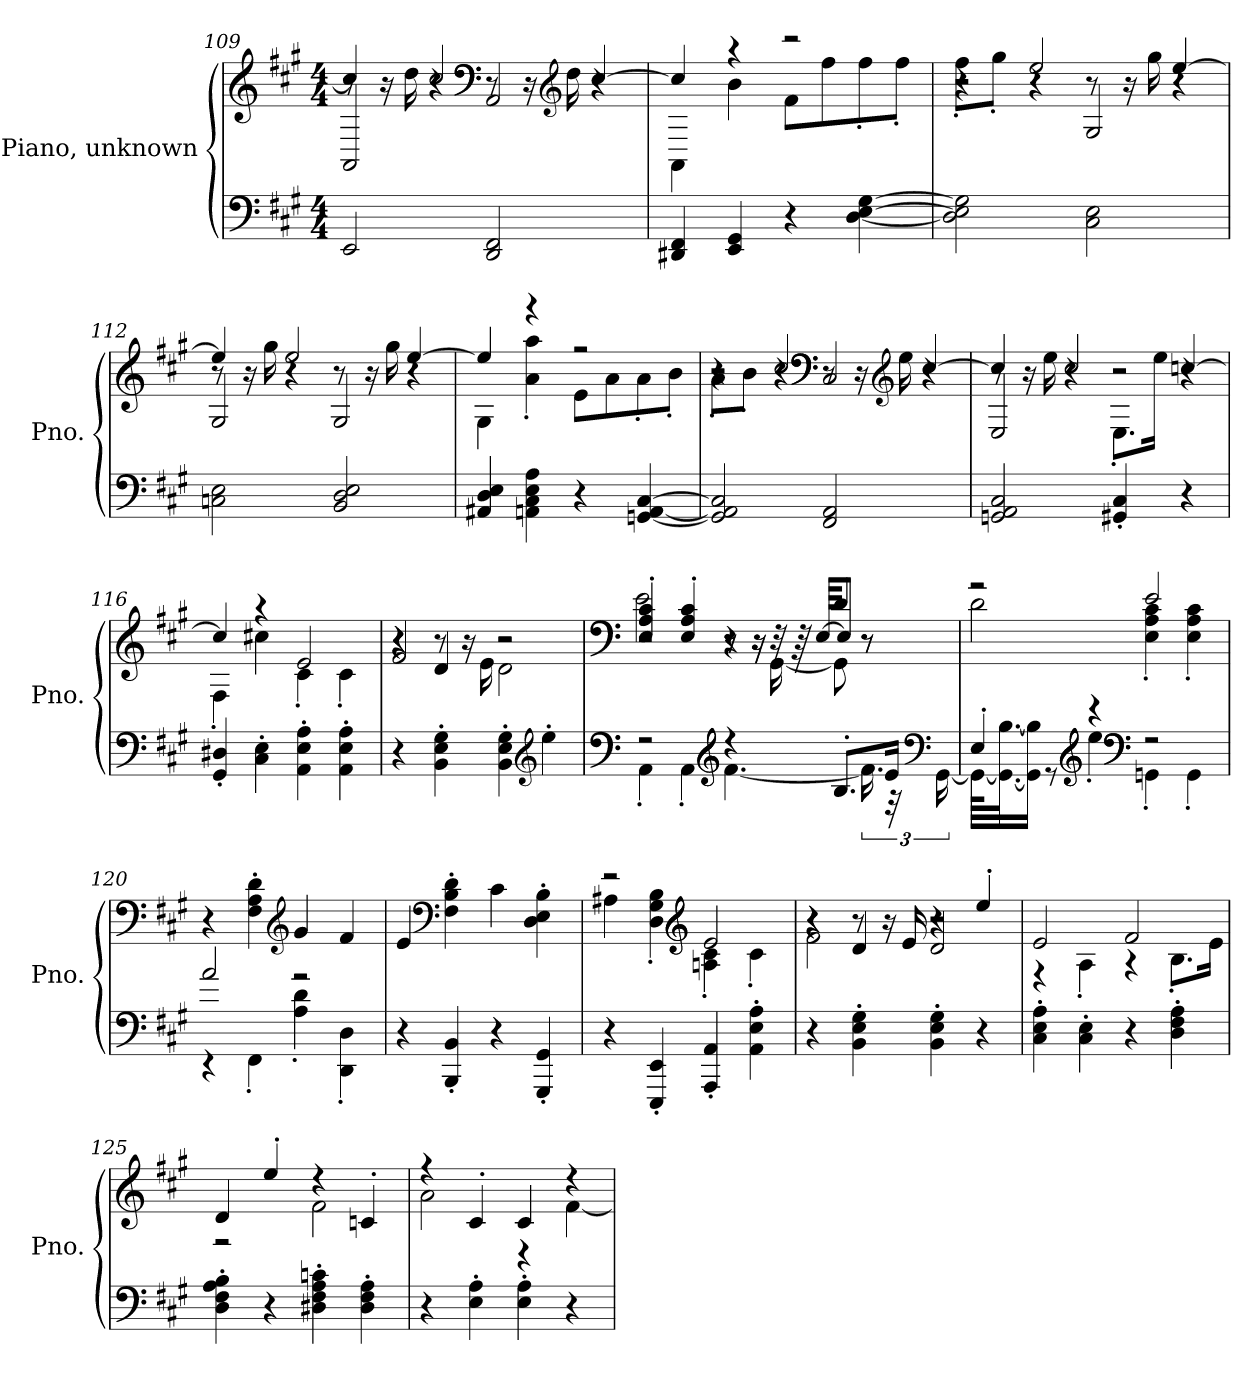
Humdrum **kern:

**kern	**kern
*part1	*part1
*staff2	*staff1
*I"Piano, unknown	*
*I'Pno.	*
!!LO:LB:g=z
*clefF4	*clefG2
*k[f#c#g#]	*k[f#c#g#]
*M4/4	*M4/4
=109	=109
*	*^
*	*	*^
2EE/	4cc#/]	8r	2AA/
.	.	16r	.
.	.	16dd\	.
.	2cc#/	4r	.
*	*clefF4	*	*
2DD/ 2FF#/	.	8r	2AA/
.	.	16r	.
*	*clefG2	*	*
.	.	16dd\	.
.	[4cc#/	4r	.
*	*	*v	*v
=110	=110	=110
4DD#X/ 4FF#/	4cc#/]	4AA\
4EE/ 4GG#/	4r	4b\
4r	2r	8f#\L
.	.	8ff#\
[4D\ [4E\ [4G#\	.	8ff#'\
.	.	8ff#'\J
=111	=111	=111
*	*	*^
2D\] 2E\] 2G#\]	4r	8ff#'\L	2r
.	.	8gg#'\J	.
.	2ee/	4r	.
2C#\ 2E\	.	8r	2G#/
.	.	16r	.
.	.	16gg#\	.
.	[4ee/	4r	.
=112	=112	=112	=112
2Cn\ 2E\	4ee/]	8r	2G#/
.	.	16r	.
.	.	16gg#\	.
.	2ee/	4r	.
2BB/ 2D/ 2E/	.	8r	2G#/
.	.	16r	.
.	.	16gg#\	.
.	[4ee/	4r	.
*	*	*v	*v
=113	=113	=113
4AA#X/ 4D/ 4E/	4ee/]	4G#\
4AAn\ 4C#\ 4E\ 4A\	4r	4a\' 4aa\'
4r	2r	8e\L
.	.	8a\
[4GGn/ [4AA/ [4C#/	.	8a'\
.	.	8b'\J
!!LO:LB:g=z
=114	=114	=114
*	*	*^
2GG/] 2AA/] 2C#/]	4r	8a'\L	2r
.	.	8b'\J	.
.	2cc#/	4r	.
*	*clefF4	*	*
2FF#/ 2AA/	.	8r	2C#/
.	.	16r	.
*	*clefG2	*	*
.	.	16ee\	.
.	[4cc#/	4r	.
=115	=115	=115	=115
2GGn/ 2AA/ 2C#/	4cc#/]	8r	2E/
.	.	16r	.
.	.	16ee\	.
.	2cc#/	4r	.
4GG#X/' 4C#/'	.	8.E'\L	2r
.	.	16ee\Jk	.
4r	[4ccn/	4r	.
*	*	*v	*v
=116	=116	=116
4GG#/' 4D#X/'	4cc/]	4F#'\
4C#\' 4E\'	4r	4cc#X\
4AA\' 4E\' 4A\'	2e/	4c#'\
4AA\' 4E\' 4A\'	.	4c#'\
=117	=117	=117
*	*	*^
4r	2f#/	4r	4r
4BB\' 4E\' 4G#\'	.	8r	4d/
.	.	16r	.
.	.	16e\	.
4BB\' 4E\' 4G#\'	2r	2d\	2r
*clefG2	*	*	*
4ee'\	.	.	.
!!LO:LB:g=z	!!	!!
=118	=118	=118	=118
*clefF4	*clefF4	*	*
*^	*	*	*
2r	4AA'\	4E/' 4A/' 4c#/'	2e\	2r
.	4AA'\	4E/' 4A/' 4c#/'	.	.
*clefG2	*	*	*	*
4r	[4.f#\	4r	8r	8r
.	.	.	16r	16r
.	.	.	[16GG#\	32r
.	.	.	.	64r
.	.	.	.	[64E/KKKL
8.B'/L	.	4d/	8GG#\]	8E/J]
.	24.f#\]	.	8r	8r
16e/Jk	48r	.	.	.
*clefF4	*	*	*	*
.	[24GG#\	.	.	.
*	*	*	*v	*v
=119	=119	=119	=119
4E'/	64GG#\KLLL_	2r	2d\
.	32.GG#\_ [32.B\J	.	.
.	16GG#\] 16B\]JJ	.	.
.	8r	.	.
*clefG2	*	*	*
4r	4ee'\	.	.
*clefF4	*	*	*
2r	4GGn'\	2e/	4E\' 4A\' 4c#\'
.	4GG'\	.	4E\' 4A\' 4c#\'
*	*	*v	*v
=120	=120	=120
2a/	4r	4r
.	4FF#'\	4F#\' 4A\' 4d\'
*	*	*clefG2
2r	4A\' 4d\'	4g#/
.	4DD\' 4D\'	4f#/
*v	*v	*
!!LO:LB:g=z
=121	=121
4r	4e/
*	*clefF4
4BBB/' 4BB/'	4F#\' 4B\' 4d\'
4r	4c#\
4GGG#/' 4GG#/'	4D\' 4E\' 4B\'
=122	=122
*	*^
4r	2r	4A#X\
4EEE/' 4EE/'	.	4D\' 4G#\' 4B\'
*	*clefG2	*
4AAA/' 4AA/'	2e/	4An\' 4c#\'
4AA\' 4E\' 4A\'	.	4c#'\
=123	=123	=123
*	*	*^
4r	4r	2f#\	4r
4BB\' 4E\' 4G#\'	8r	.	4d/
.	16r	.	.
.	16e/	.	.
4BB\' 4E\' 4G#\'	4r	2r	2d/
4r	4ee'/	.	.
*	*	*v	*v
=124	=124	=124
4C#\' 4E\' 4A\'	2e/	4r
4C#\' 4E\'	.	4A'\
4r	2f#/	4r
4D\' 4F#\' 4A\'	.	8.B'\L
.	.	16e\Jk
=125	=125	=125
4D\' 4F#\' 4A\' 4B\'	4d/	2r
4r	4ee'/	.
4D#X\' 4F#\' 4A\' 4cn\'	4r	2f#\
4D#\' 4F#\' 4A\'	4cn'/	.
=126	=126	=126
4r	4r	2a\
4E\' 4A\'	4c#'/	.
4E\' 4A\'	4c#/	4r
4r	4r	[4f#\
*	*v	*v
=	=
*-	*-
